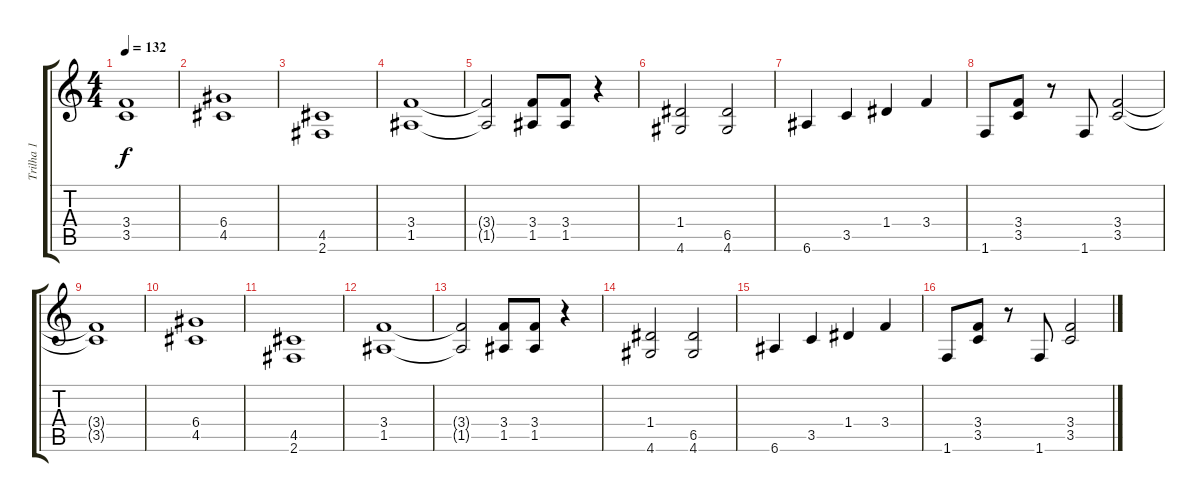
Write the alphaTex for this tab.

\track ("Trilha 1" "Trilha 1") {instrument acousticguitarsteel}
\staff {score tabs}
\tuning (E4 B3 G3 D3 A2 E2) {hide}
\ts (4 4)
\tempo 132
\clef g2
\ks c
(3.4{t} 3.5{t}).1{dy f} |
(6.4 4.5).1 |
(4.5 2.6).1 |
(3.4 1.5).1 |
(3.4{t} 1.5{t}).2 (3.4 1.5).8 (3.4 1.5).8 r.4 |
(1.4 4.6).2 (6.5 4.6).2 |
6.6.4 3.5.4 1.4.4 3.4.4 |
1.6.8 (3.4 3.5).8 r.8 1.6.8 (3.4 3.5).2 |
(3.4{t} 3.5{t}).1 |
(6.4 4.5).1 |
(4.5 2.6).1 |
(3.4 1.5).1 |
(3.4{t} 1.5{t}).2 (3.4 1.5).8 (3.4 1.5).8 r.4 |
(1.4 4.6).2 (6.5 4.6).2 |
6.6.4 3.5.4 1.4.4 3.4.4 |
1.6.8 (3.4 3.5).8 r.8 1.6.8 (3.4 3.5).2
